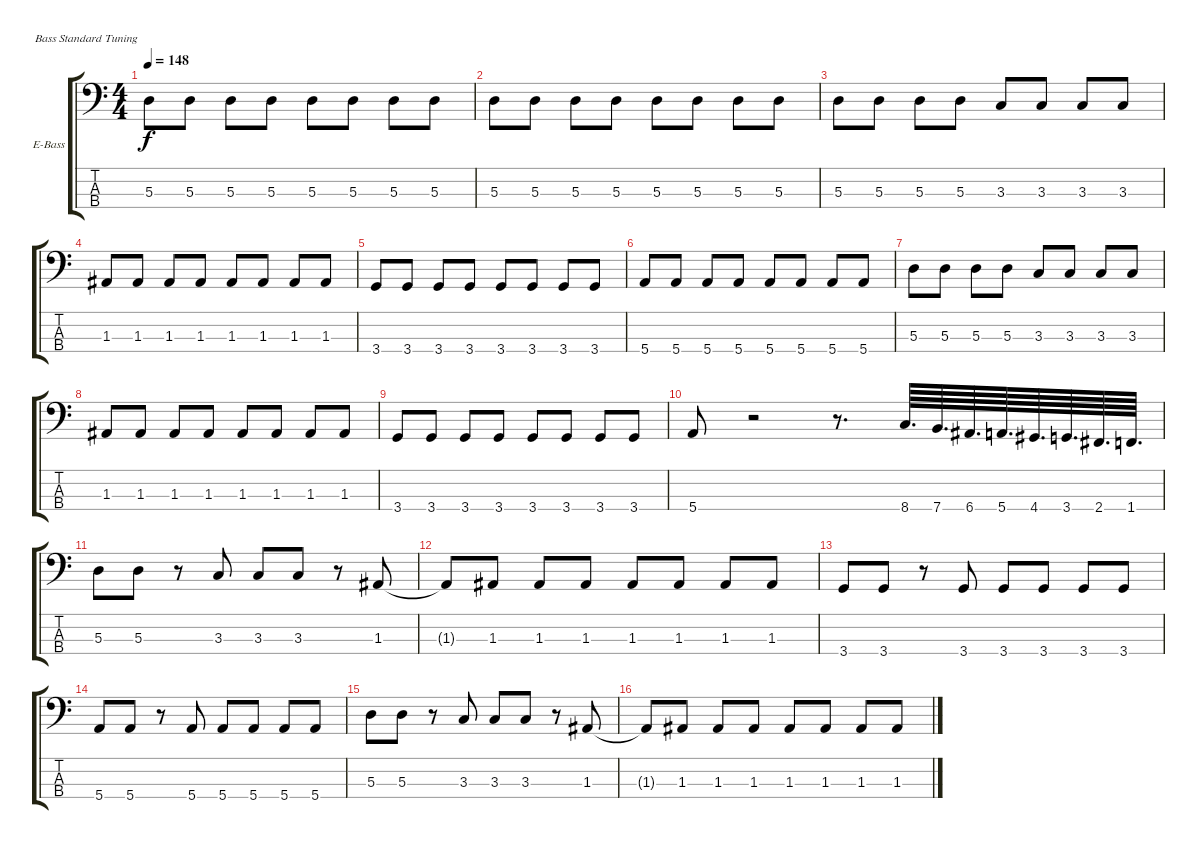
\defaultSystemsLayout 4
\bracketExtendMode groupsimilarinstruments
\firstSystemTrackNameOrientation horizontal
\otherSystemsTrackNameOrientation horizontal
\track ("Лена" "E-Bass") {instrument electricbassfinger}
\staff {score tabs}
\tuning (G2 D2 A1 E1)
\ts (4 4)
\tempo 148
\clef f4
\scale
0.487395
\ks c
5.3.8{dy f instrument electricbassfinger} 5.3.8 5.3.8 5.3.8 5.3.8 5.3.8 5.3.8 5.3.8 |
\scale
0.256303 5.3.8 5.3.8 5.3.8 5.3.8 5.3.8 5.3.8 5.3.8 5.3.8 |
\scale
0.256303 5.3.8 5.3.8 5.3.8 5.3.8 3.3.8 3.3.8 3.3.8 3.3.8 |
\scale
0.333333 1.3.8 1.3.8 1.3.8 1.3.8 1.3.8 1.3.8 1.3.8 1.3.8 |
\scale
0.333333 3.4.8 3.4.8 3.4.8 3.4.8 3.4.8 3.4.8 3.4.8 3.4.8 |
\scale
0.333333 5.4.8 5.4.8 5.4.8 5.4.8 5.4.8 5.4.8 5.4.8 5.4.8 |
\scale
0.333333 5.3.8 5.3.8 5.3.8 5.3.8 3.3.8 3.3.8 3.3.8 3.3.8 |
\scale
0.333333 1.3.8 1.3.8 1.3.8 1.3.8 1.3.8 1.3.8 1.3.8 1.3.8 |
\scale
0.333333 3.4.8 3.4.8 3.4.8 3.4.8 3.4.8 3.4.8 3.4.8 3.4.8 |
\scale
0.333333 5.4.8 r.2 r.8{d} 8.4.64{d} 7.4.64{d} 6.4.64{d} 5.4.64{d} 4.4.64{d} 3.4.64{d} 2.4.64{d} 1.4.64{d} |
\scale
0.333333 5.3.8 5.3.8 r.8 3.3.8 3.3.8 3.3.8 r.8 1.3.8 |
\scale
0.333333 1.3{t}.8 1.3.8 1.3.8 1.3.8 1.3.8 1.3.8 1.3.8 1.3.8 |
\scale
0.333333 3.4.8 3.4.8 r.8 3.4.8 3.4.8 3.4.8 3.4.8 3.4.8 |
\scale
0.333333 5.4.8 5.4.8 r.8 5.4.8 5.4.8 5.4.8 5.4.8 5.4.8 |
\scale
0.333333 5.3.8 5.3.8 r.8 3.3.8 3.3.8 3.3.8 r.8 1.3.8 |
\scale
0.333333 1.3{t}.8 1.3.8 1.3.8 1.3.8 1.3.8 1.3.8 1.3.8 1.3.8
